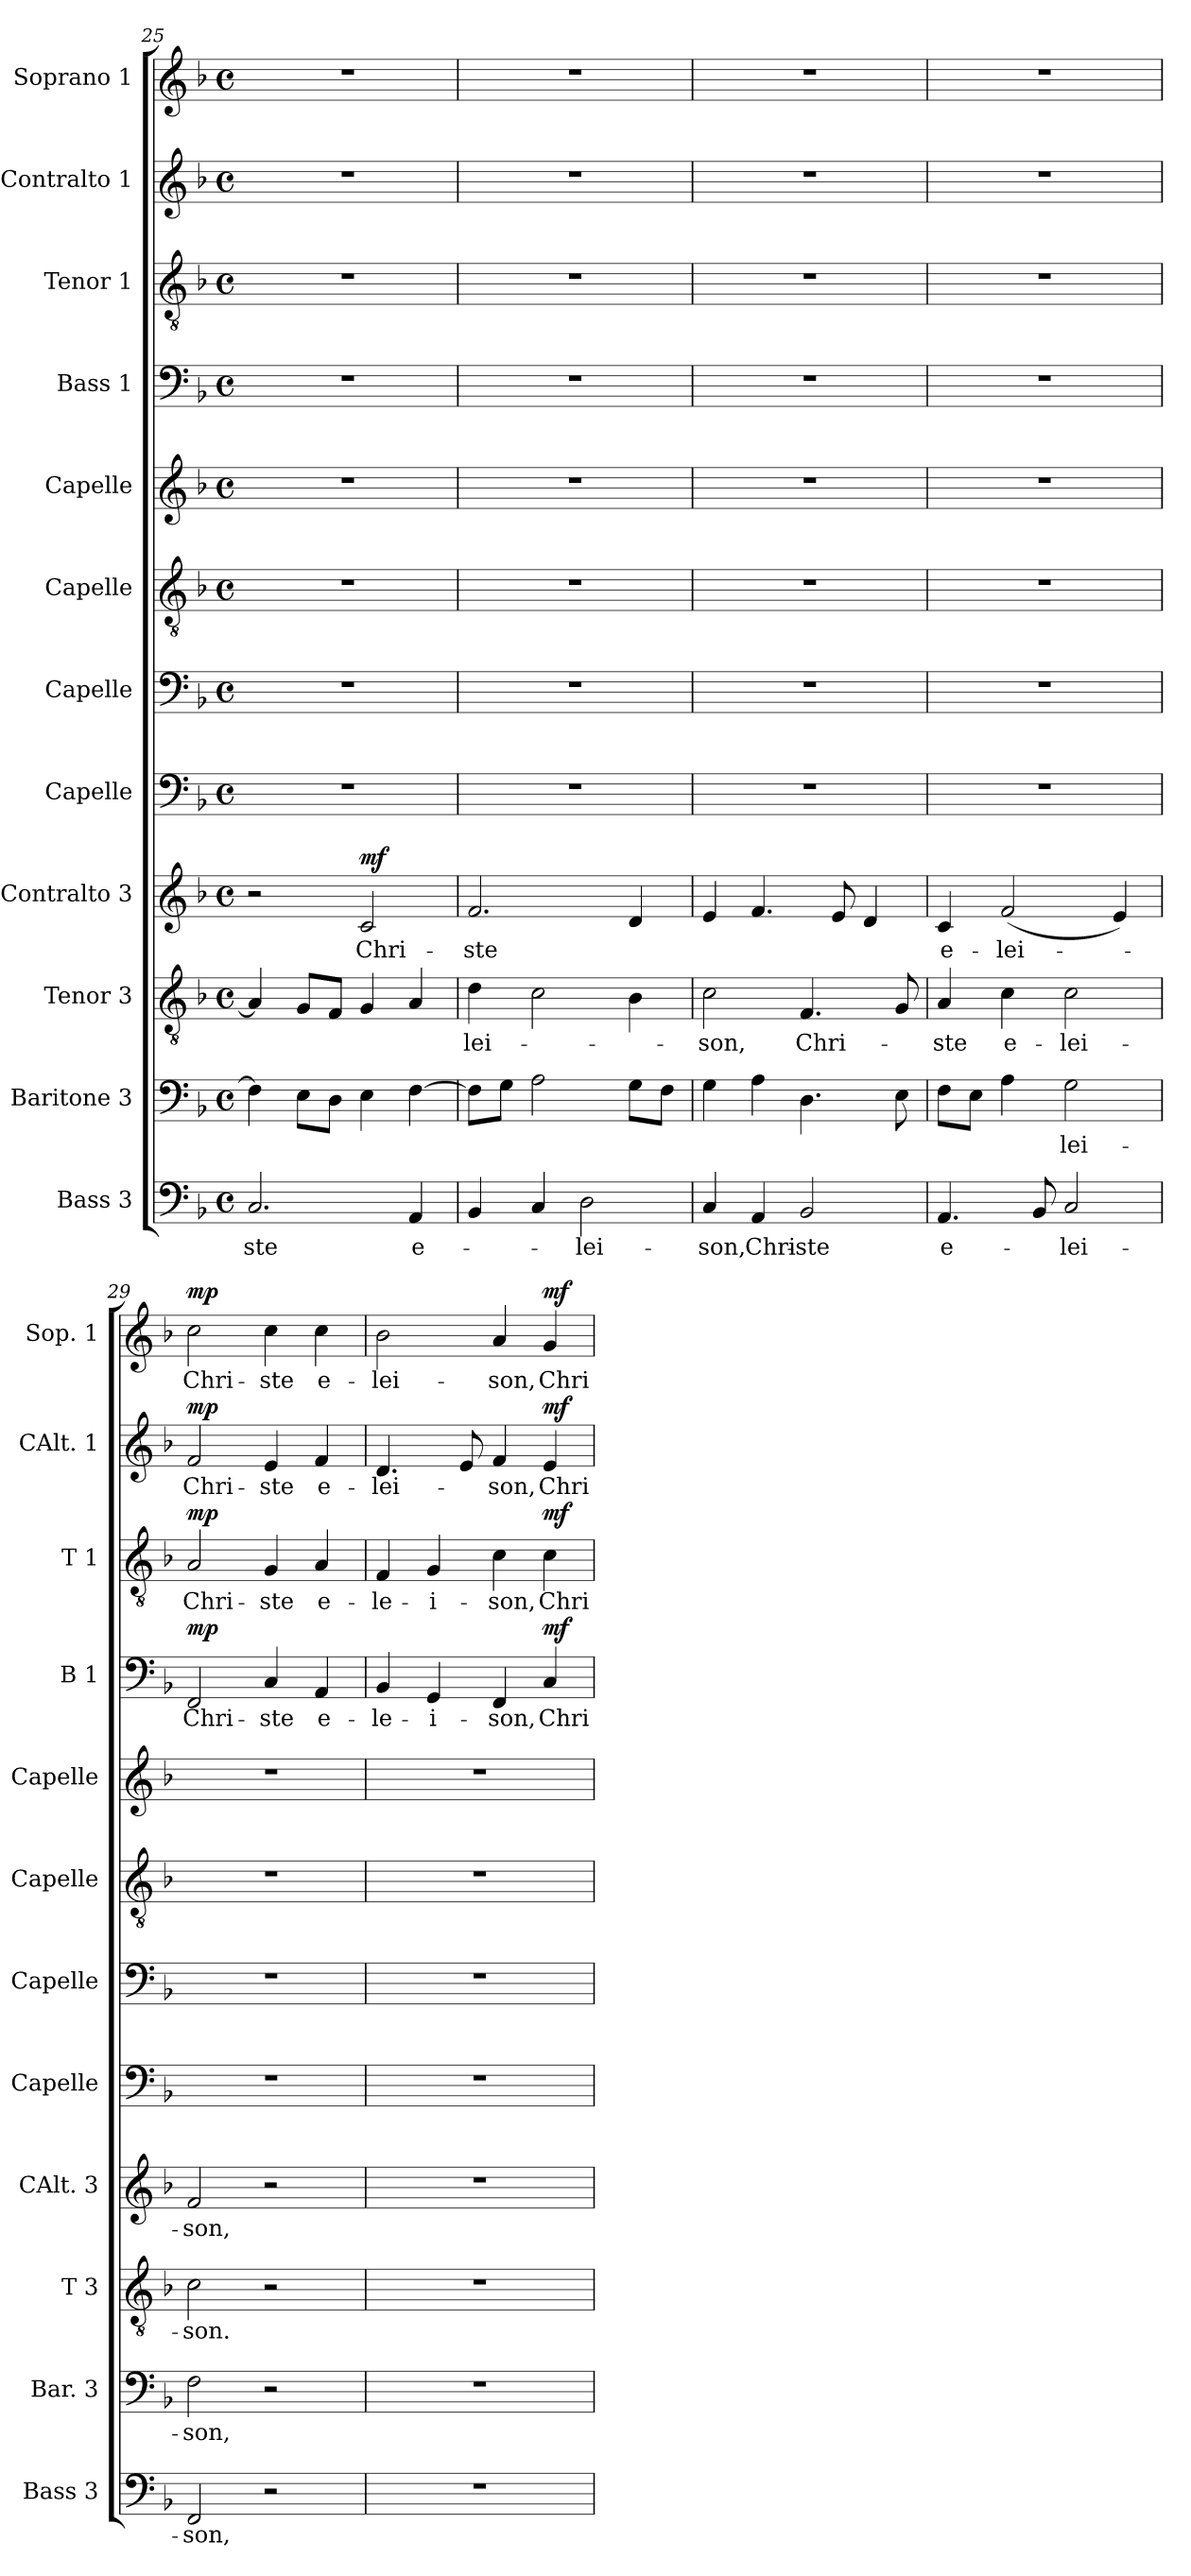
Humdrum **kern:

**kern	**text	**kern	**text	**kern	**text	**kern	**text	**dynam	**kern	**kern	**kern	**kern	**kern	**text	**dynam	**kern	**text	**dynam	**kern	**text	**dynam	**kern	**text	**dynam
*part12	*part12	*part11	*part11	*part10	*part10	*part9	*part9	*part9	*part8	*part7	*part6	*part5	*part4	*part4	*part4	*part3	*part3	*part3	*part2	*part2	*part2	*part1	*part1	*part1
*staff12	*staff12	*staff11	*staff11	*staff10	*staff10	*staff9	*staff9	*staff9	*staff8	*staff7	*staff6	*staff5	*staff4	*staff4	*staff4	*staff3	*staff3	*staff3	*staff2	*staff2	*staff2	*staff1	*staff1	*staff1
*I"Bass 3	*	*I"Baritone 3	*	*I"Tenor 3	*	*I"Contralto 3	*	*	*I"Capelle	*I"Capelle	*I"Capelle	*I"Capelle	*I"Bass 1	*	*	*I"Tenor 1	*	*	*I"Contralto 1	*	*	*I"Soprano 1	*	*
*I'Bass 3	*	*I'Bar. 3	*	*I'T 3	*	*I'CAlt. 3	*	*	*I'Capelle	*I'Capelle	*I'Capelle	*I'Capelle	*I'B 1	*	*	*I'T 1	*	*	*I'CAlt. 1	*	*	*I'Sop. 1	*	*
*clefF4	*	*clefF4	*	*clefGv2	*	*clefG2	*	*	*clefF4	*clefF4	*clefGv2	*clefG2	*clefF4	*	*	*clefGv2	*	*	*clefG2	*	*	*clefG2	*	*
*k[b-]	*	*k[b-]	*	*k[b-]	*	*k[b-]	*	*	*k[b-]	*k[b-]	*k[b-]	*k[b-]	*k[b-]	*	*	*k[b-]	*	*	*k[b-]	*	*	*k[b-]	*	*
*F:	*	*F:	*	*F:	*	*F:	*	*	*F:	*F:	*F:	*F:	*F:	*	*	*F:	*	*	*F:	*	*	*F:	*	*
*M4/4	*	*M4/4	*	*M4/4	*	*M4/4	*	*	*M4/4	*M4/4	*M4/4	*M4/4	*M4/4	*	*	*M4/4	*	*	*M4/4	*	*	*M4/4	*	*
*met(c)	*	*met(c)	*	*met(c)	*	*met(c)	*	*	*met(c)	*met(c)	*met(c)	*met(c)	*met(c)	*	*	*met(c)	*	*	*met(c)	*	*	*met(c)	*	*
=25	=25	=25	=25	=25	=25	=25	=25	=25	=25	=25	=25	=25	=25	=25	=25	=25	=25	=25	=25	=25	=25	=25	=25	=25
2.C/	-ste	4F\]	.	4A/]	.	2r	.	.	1r	1r	1r	1r	1r	.	.	1r	.	.	1r	.	.	1r	.	.
.	.	8E\L	.	8G/L	.	.	.	.	.	.	.	.	.	.	.	.	.	.	.	.	.	.	.	.
.	.	8D\J	.	8F/J	.	.	.	.	.	.	.	.	.	.	.	.	.	.	.	.	.	.	.	.
!	!	!	!	!	!	!	!	!LO:DY:a	!	!	!	!	!	!	!	!	!	!	!	!	!	!	!	!
.	.	4E\	.	4G/	.	2c/	Chri-	mf	.	.	.	.	.	.	.	.	.	.	.	.	.	.	.	.
4AA/	e-	[4F\	.	4A/	.	.	.	.	.	.	.	.	.	.	.	.	.	.	.	.	.	.	.	.
=26	=26	=26	=26	=26	=26	=26	=26	=26	=26	=26	=26	=26	=26	=26	=26	=26	=26	=26	=26	=26	=26	=26	=26	=26
4BB-/	.	8F\L]	.	4d\	-lei-	2.f/	-ste	.	1r	1r	1r	1r	1r	.	.	1r	.	.	1r	.	.	1r	.	.
.	.	8G\J	.	.	.	.	.	.	.	.	.	.	.	.	.	.	.	.	.	.	.	.	.	.
4C/	.	2A\	.	2c\	.	.	.	.	.	.	.	.	.	.	.	.	.	.	.	.	.	.	.	.
2D\	-lei-	.	.	.	.	.	.	.	.	.	.	.	.	.	.	.	.	.	.	.	.	.	.	.
.	.	8G\L	.	4B-\	.	4d/	.	.	.	.	.	.	.	.	.	.	.	.	.	.	.	.	.	.
.	.	8F\J	.	.	.	.	.	.	.	.	.	.	.	.	.	.	.	.	.	.	.	.	.	.
!!LO:PB:g=z
=27	=27	=27	=27	=27	=27	=27	=27	=27	=27	=27	=27	=27	=27	=27	=27	=27	=27	=27	=27	=27	=27	=27	=27	=27
4C/	-son,	4G\	.	2c\	-son,	4e/	.	.	1r	1r	1r	1r	1r	.	.	1r	.	.	1r	.	.	1r	.	.
4AA/	Chri-	4A\	.	.	.	4.f/	.	.	.	.	.	.	.	.	.	.	.	.	.	.	.	.	.	.
2BB-/	-ste	4.D\	.	4.F/	Chri-	.	.	.	.	.	.	.	.	.	.	.	.	.	.	.	.	.	.	.
.	.	.	.	.	.	8e/	.	.	.	.	.	.	.	.	.	.	.	.	.	.	.	.	.	.
.	.	.	.	.	.	4d/	.	.	.	.	.	.	.	.	.	.	.	.	.	.	.	.	.	.
.	.	8E\	.	8G/	.	.	.	.	.	.	.	.	.	.	.	.	.	.	.	.	.	.	.	.
=28	=28	=28	=28	=28	=28	=28	=28	=28	=28	=28	=28	=28	=28	=28	=28	=28	=28	=28	=28	=28	=28	=28	=28	=28
4.AA/	e-	8F\L	.	4A/	-ste	4c/	e-	.	1r	1r	1r	1r	1r	.	.	1r	.	.	1r	.	.	1r	.	.
.	.	8E\J	.	.	.	.	.	.	.	.	.	.	.	.	.	.	.	.	.	.	.	.	.	.
.	.	4A\	.	4c\	e-	(2f/	-lei-	.	.	.	.	.	.	.	.	.	.	.	.	.	.	.	.	.
8BB-/	.	.	.	.	.	.	.	.	.	.	.	.	.	.	.	.	.	.	.	.	.	.	.	.
2C/	-lei-	2G\	-lei-	2c\	-lei-	.	.	.	.	.	.	.	.	.	.	.	.	.	.	.	.	.	.	.
.	.	.	.	.	.	4e/)	.	.	.	.	.	.	.	.	.	.	.	.	.	.	.	.	.	.
=29	=29	=29	=29	=29	=29	=29	=29	=29	=29	=29	=29	=29	=29	=29	=29	=29	=29	=29	=29	=29	=29	=29	=29	=29
!	!	!	!	!	!	!	!	!	!	!	!	!	!	!	!LO:DY:a	!	!	!LO:DY:a	!	!	!LO:DY:a	!	!	!LO:DY:a
2FF/	-son,	2F\	-son,	2c\	-son.	2f/	-son,	.	1r	1r	1r	1r	2FF/	Chri-	mp	2A/	Chri-	mp	2f/	Chri-	mp	2cc\	Chri-	mp
2r	.	2r	.	2r	.	2r	.	.	.	.	.	.	4C/	-ste	.	4G/	-ste	.	4e/	-ste	.	4cc\	-ste	.
.	.	.	.	.	.	.	.	.	.	.	.	.	4AA/	e-	.	4A/	e-	.	4f/	e-	.	4cc\	e-	.
=30	=30	=30	=30	=30	=30	=30	=30	=30	=30	=30	=30	=30	=30	=30	=30	=30	=30	=30	=30	=30	=30	=30	=30	=30
1r	.	1r	.	1r	.	1r	.	.	1r	1r	1r	1r	4BB-/	-le-	.	4F/	-le-	.	4.d/	-lei-	.	2b-\	-lei-	.
.	.	.	.	.	.	.	.	.	.	.	.	.	4GG/	-i-	.	4G/	-i-	.	.	.	.	.	.	.
.	.	.	.	.	.	.	.	.	.	.	.	.	.	.	.	.	.	.	8e/	.	.	.	.	.
.	.	.	.	.	.	.	.	.	.	.	.	.	4FF/	-son,	.	4c\	-son,	.	4f/	-son,	.	4a/	-son,	.
!	!	!	!	!	!	!	!	!	!	!	!	!	!	!	!LO:DY:a	!	!	!LO:DY:a	!	!	!LO:DY:a	!	!	!LO:DY:a
.	.	.	.	.	.	.	.	.	.	.	.	.	4C/	Chri-	mf	4c\	Chri-	mf	4e/	Chri-	mf	4g/	Chri-	mf
=	=	=	=	=	=	=	=	=	=	=	=	=	=	=	=	=	=	=	=	=	=	=	=	=
*-	*-	*-	*-	*-	*-	*-	*-	*-	*-	*-	*-	*-	*-	*-	*-	*-	*-	*-	*-	*-	*-	*-	*-	*-
